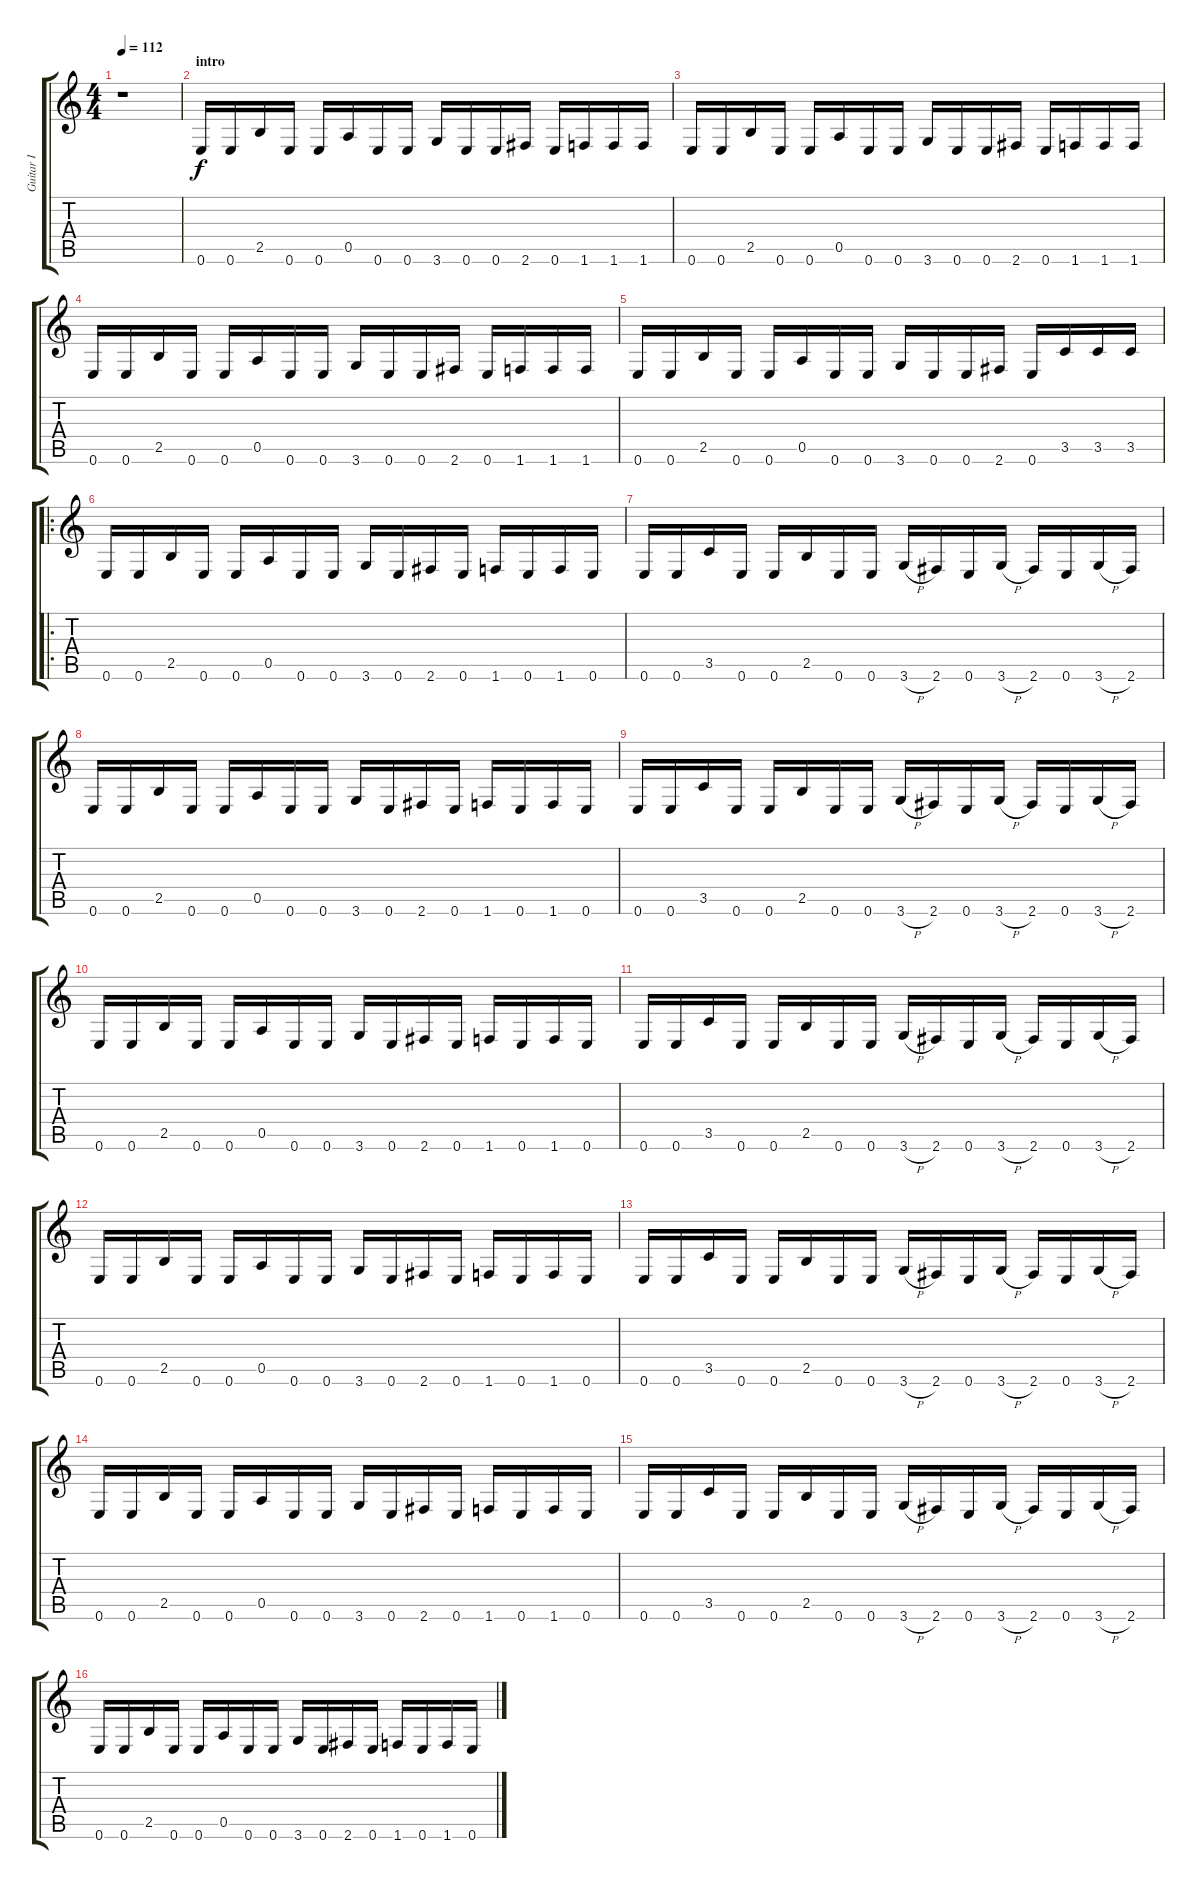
\track ("Guitar I" "Guitar I") {instrument distortionguitar}
\staff {score tabs}
\tuning (E4 B3 G3 D3 A2 E2) {hide}
\ts (4 4)
\tempo 112
\clef g2
\ks c
r.1{dy f instrument distortionguitar} |
\section ("" "intro")
0.6.16 0.6.16 2.5.16 0.6.16 0.6.16 0.5.16 0.6.16 0.6.16 3.6.16 0.6.16 0.6.16 2.6.16 0.6.16 1.6.16 1.6.16 1.6.16 |
0.6.16 0.6.16 2.5.16 0.6.16 0.6.16 0.5.16 0.6.16 0.6.16 3.6.16 0.6.16 0.6.16 2.6.16 0.6.16 1.6.16 1.6.16 1.6.16 |
0.6.16 0.6.16 2.5.16 0.6.16 0.6.16 0.5.16 0.6.16 0.6.16 3.6.16 0.6.16 0.6.16 2.6.16 0.6.16 1.6.16 1.6.16 1.6.16 |
0.6.16 0.6.16 2.5.16 0.6.16 0.6.16 0.5.16 0.6.16 0.6.16 3.6.16 0.6.16 0.6.16 2.6.16 0.6.16 3.5.16 3.5.16 3.5.16 |
\ro
0.6.16 0.6.16 2.5.16 0.6.16 0.6.16 0.5.16 0.6.16 0.6.16 3.6.16 0.6.16 2.6.16 0.6.16 1.6.16 0.6.16 1.6.16 0.6.16 |
0.6.16 0.6.16 3.5.16 0.6.16 0.6.16 2.5.16 0.6.16 0.6.16 3.6{h}.16 2.6.16 0.6.16 3.6{h}.16 2.6.16 0.6.16 3.6{h}.16 2.6.16 |
0.6.16 0.6.16 2.5.16 0.6.16 0.6.16 0.5.16 0.6.16 0.6.16 3.6.16 0.6.16 2.6.16 0.6.16 1.6.16 0.6.16 1.6.16 0.6.16 |
0.6.16 0.6.16 3.5.16 0.6.16 0.6.16 2.5.16 0.6.16 0.6.16 3.6{h}.16 2.6.16 0.6.16 3.6{h}.16 2.6.16 0.6.16 3.6{h}.16 2.6.16 |
0.6.16 0.6.16 2.5.16 0.6.16 0.6.16 0.5.16 0.6.16 0.6.16 3.6.16 0.6.16 2.6.16 0.6.16 1.6.16 0.6.16 1.6.16 0.6.16 |
0.6.16 0.6.16 3.5.16 0.6.16 0.6.16 2.5.16 0.6.16 0.6.16 3.6{h}.16 2.6.16 0.6.16 3.6{h}.16 2.6.16 0.6.16 3.6{h}.16 2.6.16 |
0.6.16 0.6.16 2.5.16 0.6.16 0.6.16 0.5.16 0.6.16 0.6.16 3.6.16 0.6.16 2.6.16 0.6.16 1.6.16 0.6.16 1.6.16 0.6.16 |
0.6.16 0.6.16 3.5.16 0.6.16 0.6.16 2.5.16 0.6.16 0.6.16 3.6{h}.16 2.6.16 0.6.16 3.6{h}.16 2.6.16 0.6.16 3.6{h}.16 2.6.16 |
0.6.16 0.6.16 2.5.16 0.6.16 0.6.16 0.5.16 0.6.16 0.6.16 3.6.16 0.6.16 2.6.16 0.6.16 1.6.16 0.6.16 1.6.16 0.6.16 |
0.6.16 0.6.16 3.5.16 0.6.16 0.6.16 2.5.16 0.6.16 0.6.16 3.6{h}.16 2.6.16 0.6.16 3.6{h}.16 2.6.16 0.6.16 3.6{h}.16 2.6.16 |
0.6.16 0.6.16 2.5.16 0.6.16 0.6.16 0.5.16 0.6.16 0.6.16 3.6.16 0.6.16 2.6.16 0.6.16 1.6.16 0.6.16 1.6.16 0.6.16
